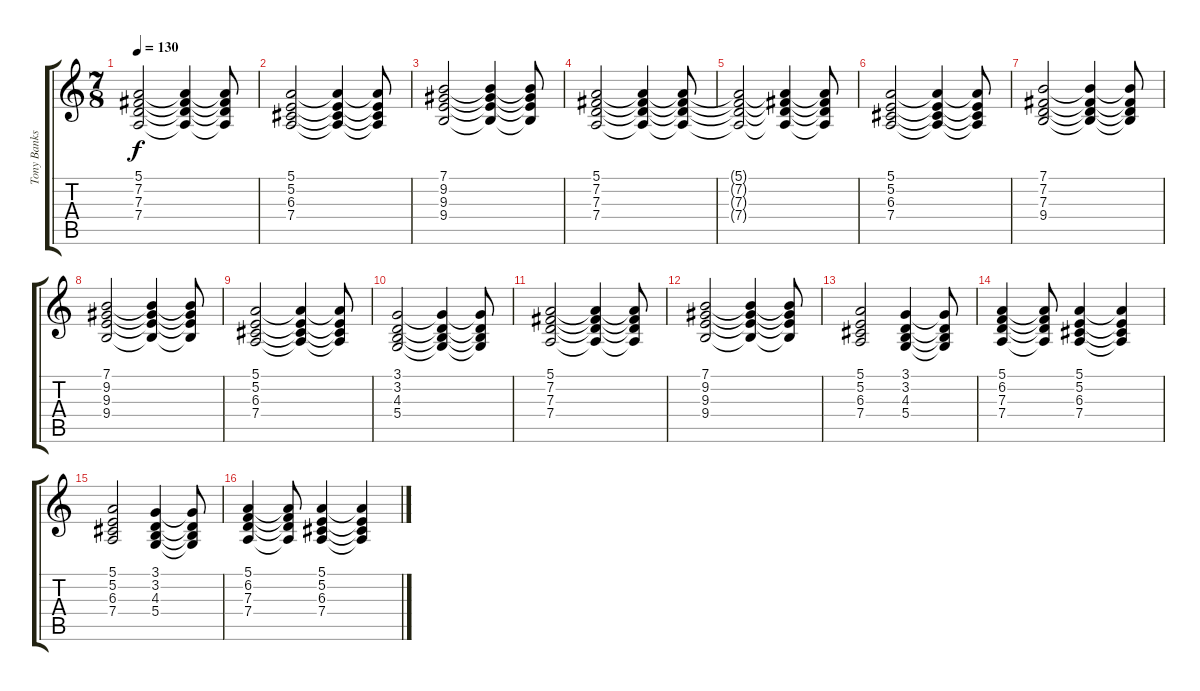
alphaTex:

\track ("Tony Banks (organ)" "Tony Banks") {instrument drawbarorgan}
\staff {score tabs}
\tuning (E4 B3 G3 D3 A2 E2) {hide}
\ts (7 8)
\tempo 130
\clef g2
\ks c
(5.1{t} 7.2{t} 7.3{t} 7.4{t}).2{dy f} (5.1{t} 7.2{t} 7.3{t} 7.4{t}).4 (5.1{t} 7.2{t} 7.3{t} 7.4{t}).8 |
(5.1 5.2 6.3 7.4).2 (5.1{t} 5.2{t} 6.3{t} 7.4{t}).4 (5.1{t} 5.2{t} 6.3{t} 7.4{t}).8 |
(7.1 9.2 9.3 9.4).2 (7.1{t} 9.2{t} 9.3{t} 9.4{t}).4 (7.1{t} 9.2{t} 9.3{t} 9.4{t}).8 |
(5.1 7.2 7.3 7.4).2 (5.1{t} 7.2{t} 7.3{t} 7.4{t}).4 (5.1{t} 7.2{t} 7.3{t} 7.4{t}).8 |
(5.1{t} 7.2{t} 7.3{t} 7.4{t}).2 (5.1{t} 7.2{t} 7.3{t} 7.4{t}).4 (5.1{t} 7.2{t} 7.3{t} 7.4{t}).8 |
(5.1 5.2 6.3 7.4).2 (5.1{t} 5.2{t} 6.3{t} 7.4{t}).4 (5.1{t} 5.2{t} 6.3{t} 7.4{t}).8 |
(7.1 7.2 7.3 9.4).2 (7.1{t} 7.2{t} 7.3{t} 9.4{t}).4 (7.1{t} 7.2{t} 7.3{t} 9.4{t}).8 |
(7.1 9.2 9.3 9.4).2 (7.1{t} 9.2{t} 9.3{t} 9.4{t}).4 (7.1{t} 9.2{t} 9.3{t} 9.4{t}).8 |
(5.1 5.2 6.3 7.4).2 (5.1{t} 5.2{t} 6.3{t} 7.4{t}).4 (5.1{t} 5.2{t} 6.3{t} 7.4{t}).8 |
(3.1 3.2 4.3 5.4).2 (3.1{t} 3.2{t} 4.3{t} 5.4{t}).4 (3.1{t} 3.2{t} 4.3{t} 5.4{t}).8 |
(5.1 7.2 7.3 7.4).2 (5.1{t} 7.2{t} 7.3{t} 7.4{t}).4 (5.1{t} 7.2{t} 7.3{t} 7.4{t}).8 |
(7.1 9.2 9.3 9.4).2 (7.1{t} 9.2{t} 9.3{t} 9.4{t}).4 (7.1{t} 9.2{t} 9.3{t} 9.4{t}).8 |
(5.1 5.2 6.3 7.4).2 (3.1 3.2 4.3 5.4).4 (3.1{t} 3.2{t} 4.3{t} 5.4{t}).8 |
(5.1 6.2 7.3 7.4).4 (5.1{t} 6.2{t} 7.3{t} 7.4{t}).8 (5.1 5.2 6.3 7.4).4 (5.1{t} 5.2{t} 6.3{t} 7.4{t}).4 |
(5.1 5.2 6.3 7.4).2 (3.1 3.2 4.3 5.4).4 (3.1{t} 3.2{t} 4.3{t} 5.4{t}).8 |
(5.1 6.2 7.3 7.4).4 (5.1{t} 6.2{t} 7.3{t} 7.4{t}).8 (5.1 5.2 6.3 7.4).4 (5.1{t} 5.2{t} 6.3{t} 7.4{t}).4
